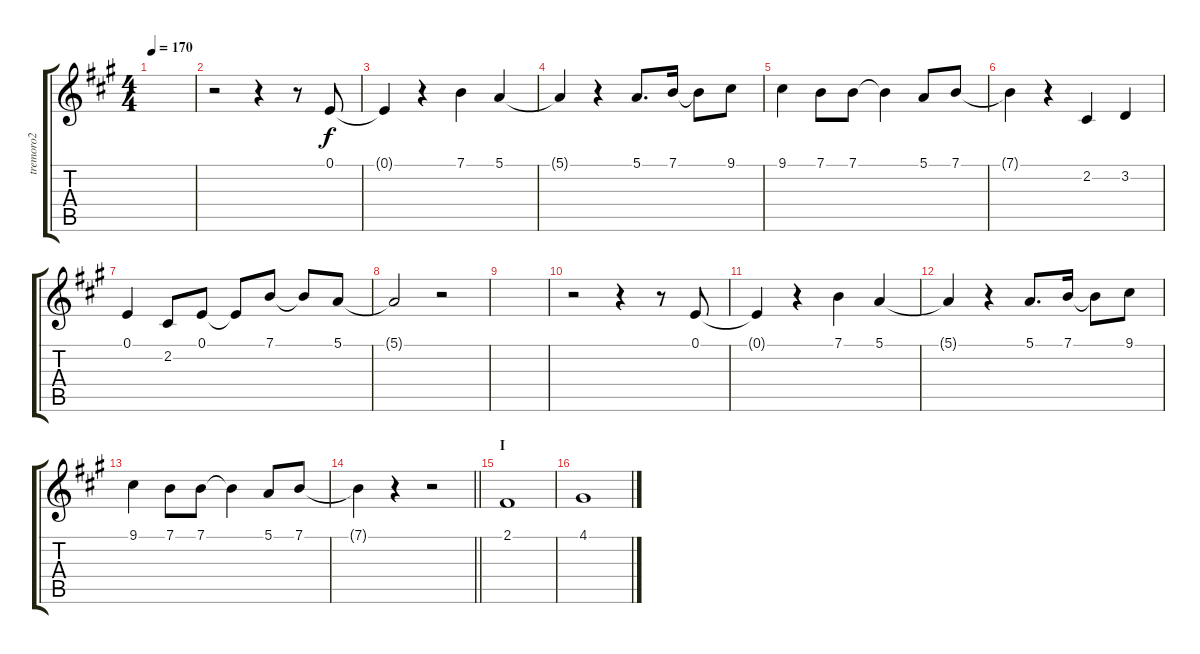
\track ("tremoro2" "tremoro2") {instrument tremolostrings}
\staff {score tabs}
\tuning (E4 B3 G3 D3 A2 E2) {hide}
\ts (4 4)
\tempo 170
\clef g2
\ks a
|
r.2 r.4 r.8 0.1.8 |
0.1{t}.4 r.4 7.1.4 5.1.4 |
5.1{t}.4 r.4 5.1.8{d} 7.1.16 7.1{t}.8 9.1.8 |
9.1.4 7.1.8 7.1.8 7.1{t}.4 5.1.8 7.1.8 |
7.1{t}.4 r.4 2.2.4 3.2.4 |
0.1.4 2.2.8 0.1.8 0.1{t}.8 7.1.8 7.1{t}.8 5.1.8 |
5.1{t}.2 r.2 |
|
r.2 r.4 r.8 0.1.8 |
0.1{t}.4 r.4 7.1.4 5.1.4 |
5.1{t}.4 r.4 5.1.8{d} 7.1.16 7.1{t}.8 9.1.8 |
9.1.4 7.1.8 7.1.8 7.1{t}.4 5.1.8 7.1.8 |
\barLineRight lightlight
7.1{t}.4 r.4 r.2 |
\section ("" "I")
2.1.1 |
4.1.1
